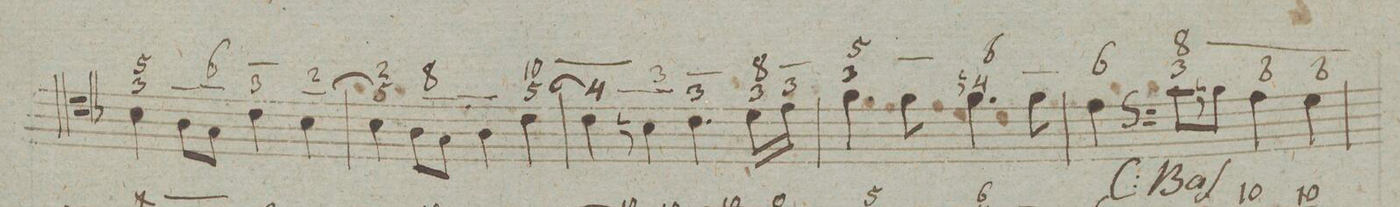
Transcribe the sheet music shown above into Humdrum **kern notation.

**kern	**fba	**dynam
*I"Organo	*	*
*clefC4	*	*
*k[b-]	*	*
*met(c|)	*	*
*M2/2	*	*
4B-\	5 3_	.
8A\L	.	.
8G\J	6_ _	.
4c\	_ 3_	.
[4B-\	2 _	.
=14	=14	=14
4B-\]	2 5_	.
8A\L	8 _	.
8G\J	.	.
4A\	.	.
[4c\	10_ 5	.
=15	=15	=15
4c\]	_ 4_	.
4Bn\	3_ _	.
4.c\	_ 3	.
16d\LL	8 3	.
16e\JJ	_ 3	.
=16	=16	=16
4.f\	5_ 3	.
8f\	.	.
4.f\	6_ n4	.
8f\	.	.
=17	=17	=17
4e\	6	.
*clefF4	*	*
8c\L	8_ 3	.
8Bn\J	.	.
4A\	_ 6	.
4G\	_ 6	.
=18	=18	=18
*-	*-	*-
